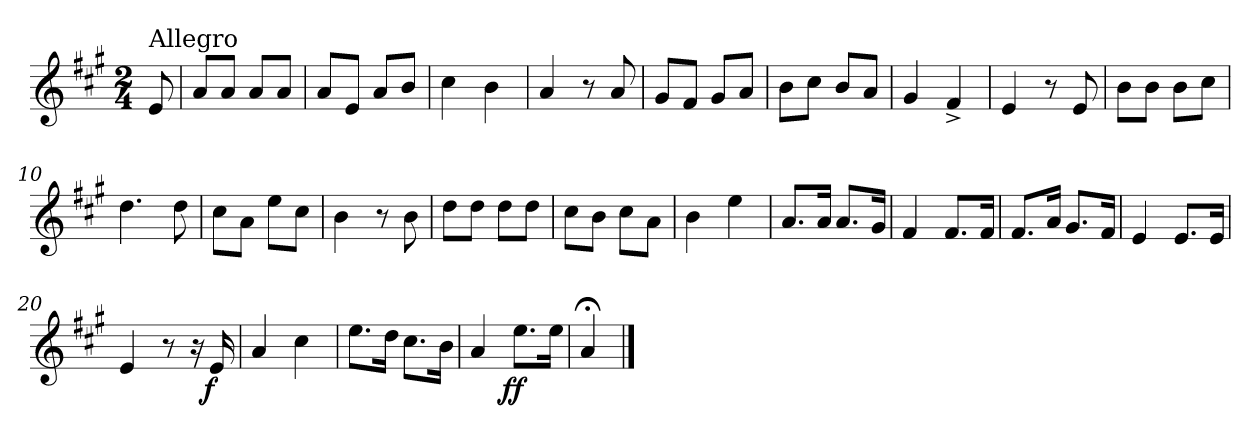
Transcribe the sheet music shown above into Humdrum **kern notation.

**kern	**dynam
*part1	*part1
*staff1	*staff1
*clefG2	*
*k[f#c#g#]	*
*A:	*
*M2/4	*
=	=
!LO:TX:a:t=Allegro	!
8e/	.
=1	=1
8a/L	.
8a/J	.
8a/L	.
8a/J	.
=2	=2
8a/L	.
8e/J	.
8a/L	.
8b/J	.
=3	=3
4cc#\	.
4b\	.
=4	=4
4a/	.
8r	.
8a/	.
=5	=5
8g#/L	.
8f#/J	.
8g#/L	.
8a/J	.
=6	=6
8b\L	.
8cc#\J	.
8b/L	.
8a/J	.
=7	=7
4g#/	.
4f#^</	.
!!LO:LB:g=z
=8	=8
4e/	.
8r	.
8e/	.
=9	=9
8b\L	.
8b\J	.
8b\L	.
8cc#\J	.
=10	=10
4.dd\	.
8dd\	.
=11	=11
8cc#\L	.
8a\J	.
8ee\L	.
8cc#\J	.
=12	=12
4b\	.
8r	.
8b\	.
=13	=13
8dd\L	.
8dd\J	.
8dd\L	.
8dd\J	.
=14	=14
8cc#\L	.
8b\J	.
8cc#\L	.
8a\J	.
=15	=15
4b\	.
4ee\	.
=16	=16
8.a/L	.
16a/Jk	.
8.a/L	.
16g#/Jk	.
!!LO:LB:g=z
=17	=17
4f#/	.
8.f#/L	.
16f#/Jk	.
=18	=18
8.f#/L	.
16a/Jk	.
8.g#/L	.
16f#/Jk	.
=19	=19
4e/	.
8.e/L	.
16e/Jk	.
=20	=20
4e/	.
8r	.
16r	.
!	!LO:DY:b:cj
16e/	f
=21	=21
4a/	.
4cc#\	.
=22	=22
8.ee\L	.
16dd\Jk	.
8.cc#\L	.
16b\Jk	.
=23	=23
4a/	.
!	!LO:DY:b:cj
8.ee\L	ff
16ee\Jk	.
=24	=24
4a;</	.
==	==
*-	*-
